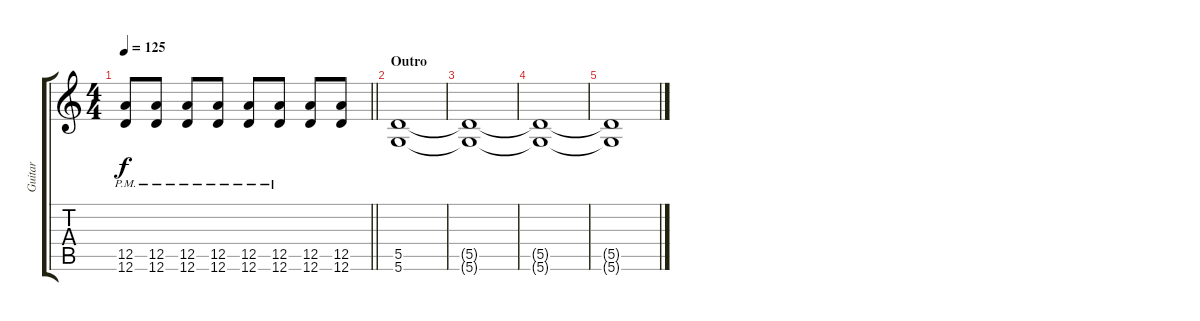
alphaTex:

\track ("Guitar" "Guitar") {instrument overdrivenguitar}
\staff {score tabs}
\tuning (E4 B3 G3 D3 A2 D2) {hide}
\ts (4 4)
\tempo 125
\clef g2
\barLineRight lightlight
\ks c
(12.5{pm} 12.6{pm}).8{dy f} (12.5{pm} 12.6{pm}).8 (12.5{pm} 12.6{pm}).8 (12.5{pm} 12.6{pm}).8 (12.5{pm} 12.6{pm}).8 (12.5{pm} 12.6{pm}).8 (12.5 12.6).8 (12.5 12.6).8 |
\section ("" "Outro")
(5.5 5.6).1 |
(5.5{t} 5.6{t}).1 |
(5.5{t} 5.6{t}).1 |
(5.5{t} 5.6{t}).1
